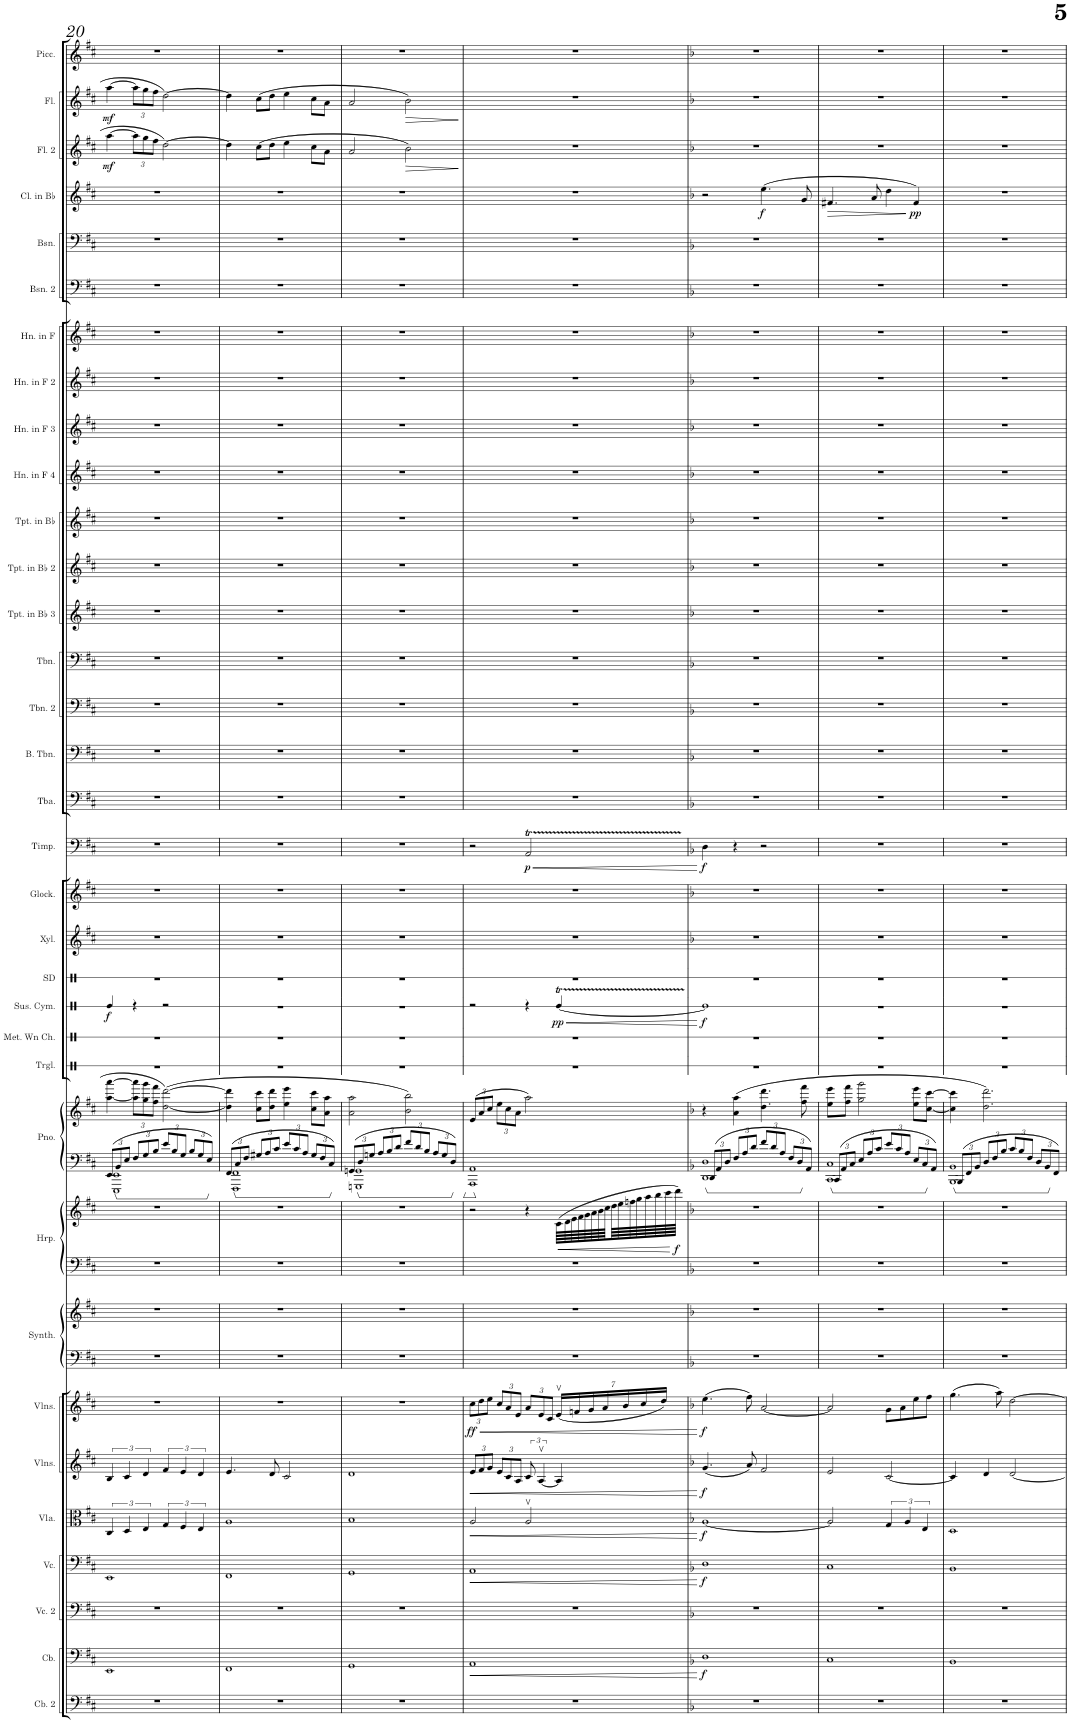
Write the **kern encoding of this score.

**kern	**kern	**dynam	**kern	**kern	**dynam	**kern	**dynam	**kern	**dynam	**kern	**dynam	**kern	**kern	**kern	**kern	**dynam	**kern	**kern	**kern	**kern	**kern	**dynam	**kern	**kern	**kern	**kern	**dynam	**kern	**kern	**kern	**kern	**kern	**kern	**kern	**kern	**kern	**kern	**kern	**kern	**kern	**kern	**dynam	**kern	**dynam	**kern	**dynam	**kern
*part34	*part33	*part33	*part32	*part31	*part31	*part30	*part30	*part29	*part29	*part28	*part28	*part27	*part27	*part26	*part26	*part26	*part25	*part25	*part24	*part23	*part22	*part22	*part21	*part20	*part19	*part18	*part18	*part17	*part16	*part15	*part14	*part13	*part12	*part11	*part10	*part9	*part8	*part7	*part6	*part5	*part4	*part4	*part3	*part3	*part2	*part2	*part1
*staff37	*staff36	*staff36	*staff35	*staff34	*staff34	*staff33	*staff33	*staff32	*staff32	*staff31	*staff31	*staff30	*staff29	*staff28	*staff27	*staff27/28	*staff26	*staff25	*staff24	*staff23	*staff22	*staff22	*staff21	*staff20	*staff19	*staff18	*staff18	*staff17	*staff16	*staff15	*staff14	*staff13	*staff12	*staff11	*staff10	*staff9	*staff8	*staff7	*staff6	*staff5	*staff4	*staff4	*staff3	*staff3	*staff2	*staff2	*staff1
*I"Contrabass 2	*I"Contrabass	*	*I"Violoncello 2	*I"Violoncello	*	*I"Viola	*	*I"Violins	*	*I"Violins	*	*I"Saw Synthesizer	*	*I"Harp	*	*	*I"Piano	*	*I"Triangle	*I"Metal Wind Chimes	*I"Suspended Cymbal	*	*I"Snare Drum	*I"Xylophone	*I"Glockenspiel	*I"Timpani	*	*I"Tuba	*I"Bass Trombone	*I"Trombone 2	*I"Trombone	*I"Trumpet in Bb 3	*I"Trumpet in Bb 2	*I"Trumpet in Bb	*I"Horn in F 4	*I"Horn in F 3	*I"Horn in F 2	*I"Horn in F	*I"Bassoon 2	*I"Bassoon	*I"Clarinet in Bb	*	*I"Flute 2	*	*I"Flute	*	*I"Piccolo
*I'Cb. 2	*I'Cb.	*	*I'Vc. 2	*I'Vc.	*	*I'Vla.	*	*I'Vlns.	*	*I'Vlns.	*	*I'Synth.	*	*I'Hrp.	*	*	*I'Pno.	*	*I'Trgl.	*I'Met. Wn Ch.	*I'Sus. Cym.	*	*I'SD	*I'Xyl.	*I'Glock.	*I'Timp.	*	*I'Tba.	*I'B. Tbn.	*I'Tbn. 2	*I'Tbn.	*I'Tpt. in Bb 3	*I'Tpt. in Bb 2	*I'Tpt. in Bb	*I'Hn. in F 4	*I'Hn. in F 3	*I'Hn. in F 2	*I'Hn. in F	*I'Bsn. 2	*I'Bsn.	*I'Cl. in Bb	*	*I'Fl. 2	*	*I'Fl.	*	*I'Picc.
!!LO:PB:g=z
*clefF4	*clefF4	*	*clefF4	*clefF4	*	*clefC3	*	*clefG2	*	*clefG2	*	*clefF4	*clefG2	*clefF4	*clefG2	*	*clefF4	*clefG2	*clefX	*clefX	*clefX	*	*clefX	*clefG2	*clefG2	*clefF4	*	*clefF4	*clefF4	*clefF4	*clefF4	*clefG2	*clefG2	*clefG2	*clefG2	*clefG2	*clefG2	*clefG2	*clefF4	*clefF4	*clefG2	*	*clefG2	*	*clefG2	*	*clefG2
*Trd7c12	*Trd7c12	*	*	*	*	*	*	*	*	*	*	*	*	*	*	*	*	*	*	*	*	*	*	*Trd-7c-12	*Trd-14c-24	*	*	*	*	*	*	*Trd1c2	*Trd1c2	*Trd1c2	*Trd4c7	*Trd4c7	*Trd4c7	*Trd4c7	*	*	*Trd1c2	*	*	*	*	*	*Trd-7c-12
*k[f#c#]	*k[f#c#]	*	*k[f#c#]	*k[f#c#]	*	*k[f#c#]	*	*k[f#c#]	*	*k[f#c#]	*	*k[f#c#]	*k[f#c#]	*k[f#c#]	*k[f#c#]	*	*k[f#c#]	*k[f#c#]	*k[]	*k[]	*k[]	*	*k[]	*k[f#c#]	*k[f#c#]	*k[f#c#]	*	*k[f#c#]	*k[f#c#]	*k[f#c#]	*k[f#c#]	*k[f#c#]	*k[f#c#]	*k[f#c#]	*k[f#c#]	*k[f#c#]	*k[f#c#]	*k[f#c#]	*k[f#c#]	*k[f#c#]	*k[f#c#]	*	*k[f#c#]	*	*k[f#c#]	*	*k[f#c#]
*M4/4	*M4/4	*	*M4/4	*M4/4	*	*M4/4	*	*M4/4	*	*M4/4	*	*M4/4	*M4/4	*M4/4	*M4/4	*	*M4/4	*M4/4	*M4/4	*M4/4	*M4/4	*	*M4/4	*M4/4	*M4/4	*M4/4	*	*M4/4	*M4/4	*M4/4	*M4/4	*M4/4	*M4/4	*M4/4	*M4/4	*M4/4	*M4/4	*M4/4	*M4/4	*M4/4	*M4/4	*	*M4/4	*	*M4/4	*	*M4/4
*	*	*	*	*	*	*	*	*	*	*	*	*	*	*	*	*	*Xbrackettup	*	*	*	*	*	*	*	*	*	*	*	*	*	*	*	*	*	*	*	*	*	*	*	*	*	*	*	*	*	*
=20	=20	=20	=20	=20	=20	=20	=20	=20	=20	=20	=20	=20	=20	=20	=20	=20	=20	=20	=20	=20	=20	=20	=20	=20	=20	=20	=20	=20	=20	=20	=20	=20	=20	=20	=20	=20	=20	=20	=20	=20	=20	=20	=20	=20	=20	=20	=20
*	*	*	*	*	*	*	*	*	*	*	*	*	*	*	*	*	*^	*	*	*	*	*	*	*	*	*	*	*	*	*	*	*	*	*	*	*	*	*	*	*	*	*	*	*	*	*	*
!	!	!	!	!	!	!	!	!	!	!	!	!	!	!	!	!	!	!	!	!	!	!	!LO:DY:b	!	!	!	!	!	!	!	!	!	!	!	!	!	!	!	!	!	!	!	!	!	!LO:DY:b	!	!LO:DY:b	!
1r	1EE	.	1r	1EE	.	6C#/	.	6B/	.	1r	.	1r	1r	1r	1r	.	12EE/L	1EEE 1EE	[4aa\ [4aaa\	1r	1r	4Re/	f	1r	1r	1r	1r	.	1r	1r	1r	1r	1r	1r	1r	1r	1r	1r	1r	1r	1r	1r	.	[4aa\	mf	[4aa\	mf	1r
.	.	.	.	.	.	.	.	.	.	.	.	.	.	.	.	.	12BB/	.	.	.	.	.	.	.	.	.	.	.	.	.	.	.	.	.	.	.	.	.	.	.	.	.	.	.	.	.	.	.
.	.	.	.	.	.	6D/	.	6c#/	.	.	.	.	.	.	.	.	12E/J	.	.	.	.	.	.	.	.	.	.	.	.	.	.	.	.	.	.	.	.	.	.	.	.	.	.	.	.	.	.	.
*	*	*	*	*	*	*	*	*	*	*	*	*	*	*	*	*	*	*	*Xbrackettup	*	*	*	*	*	*	*	*	*	*	*	*	*	*	*	*	*	*	*	*	*	*	*	*	*Xbrackettup	*	*Xbrackettup	*	*
.	.	.	.	.	.	.	.	.	.	.	.	.	.	.	.	.	12F#/L	.	12aa\] 12aaa\]L	.	.	4r	.	.	.	.	.	.	.	.	.	.	.	.	.	.	.	.	.	.	.	.	.	12aa\L]	.	12aa\L]	.	.
.	.	.	.	.	.	6E/	.	6d/	.	.	.	.	.	.	.	.	12G/	.	12gg\ 12ggg\	.	.	.	.	.	.	.	.	.	.	.	.	.	.	.	.	.	.	.	.	.	.	.	.	12gg\	.	12gg\	.	.
.	.	.	.	.	.	.	.	.	.	.	.	.	.	.	.	.	12B/J	.	12ff#\ 12fff#\J	.	.	.	.	.	.	.	.	.	.	.	.	.	.	.	.	.	.	.	.	.	.	.	.	12ff#\J	.	12ff#\J	.	.
.	.	.	.	.	.	6G/	.	6f#/	.	.	.	.	.	.	.	.	12e/L	.	([2dd\ [2ddd\	.	.	2r	.	.	.	.	.	.	.	.	.	.	.	.	.	.	.	.	.	.	.	.	.	[2dd\	.	[2dd\	.	.
.	.	.	.	.	.	.	.	.	.	.	.	.	.	.	.	.	12B/	.	.	.	.	.	.	.	.	.	.	.	.	.	.	.	.	.	.	.	.	.	.	.	.	.	.	.	.	.	.	.
.	.	.	.	.	.	6F#/	.	6e/	.	.	.	.	.	.	.	.	12G/J	.	.	.	.	.	.	.	.	.	.	.	.	.	.	.	.	.	.	.	.	.	.	.	.	.	.	.	.	.	.	.
.	.	.	.	.	.	.	.	.	.	.	.	.	.	.	.	.	12B/L	.	.	.	.	.	.	.	.	.	.	.	.	.	.	.	.	.	.	.	.	.	.	.	.	.	.	.	.	.	.	.
.	.	.	.	.	.	6E/	.	6d/	.	.	.	.	.	.	.	.	12G/	.	.	.	.	.	.	.	.	.	.	.	.	.	.	.	.	.	.	.	.	.	.	.	.	.	.	.	.	.	.	.
.	.	.	.	.	.	.	.	.	.	.	.	.	.	.	.	.	12E/J	.	.	.	.	.	.	.	.	.	.	.	.	.	.	.	.	.	.	.	.	.	.	.	.	.	.	.	.	.	.	.
=21	=21	=21	=21	=21	=21	=21	=21	=21	=21	=21	=21	=21	=21	=21	=21	=21	=21	=21	=21	=21	=21	=21	=21	=21	=21	=21	=21	=21	=21	=21	=21	=21	=21	=21	=21	=21	=21	=21	=21	=21	=21	=21	=21	=21	=21	=21	=21	=21
1r	1FF#	.	1r	1FF#	.	1A	.	4.e/	.	1r	.	1r	1r	1r	1r	.	12FF#/L	1FFF# 1FF#	4dd\] 4ddd\]	1r	1r	1r	.	1r	1r	1r	1r	.	1r	1r	1r	1r	1r	1r	1r	1r	1r	1r	1r	1r	1r	1r	.	4dd\]	.	4dd\]	.	1r
.	.	.	.	.	.	.	.	.	.	.	.	.	.	.	.	.	12C#/	.	.	.	.	.	.	.	.	.	.	.	.	.	.	.	.	.	.	.	.	.	.	.	.	.	.	.	.	.	.	.
.	.	.	.	.	.	.	.	.	.	.	.	.	.	.	.	.	12F#/J	.	.	.	.	.	.	.	.	.	.	.	.	.	.	.	.	.	.	.	.	.	.	.	.	.	.	.	.	.	.	.
.	.	.	.	.	.	.	.	.	.	.	.	.	.	.	.	.	12G#X/L	.	8cc#\ 8ccc#\L	.	.	.	.	.	.	.	.	.	.	.	.	.	.	.	.	.	.	.	.	.	.	.	.	(8cc#\L	.	(8cc#\L	.	.
.	.	.	.	.	.	.	.	.	.	.	.	.	.	.	.	.	12A/	.	.	.	.	.	.	.	.	.	.	.	.	.	.	.	.	.	.	.	.	.	.	.	.	.	.	.	.	.	.	.
.	.	.	.	.	.	.	.	8d/	.	.	.	.	.	.	.	.	.	.	8dd\ 8ddd\J	.	.	.	.	.	.	.	.	.	.	.	.	.	.	.	.	.	.	.	.	.	.	.	.	8dd\J	.	8dd\J	.	.
.	.	.	.	.	.	.	.	.	.	.	.	.	.	.	.	.	12c#/J	.	.	.	.	.	.	.	.	.	.	.	.	.	.	.	.	.	.	.	.	.	.	.	.	.	.	.	.	.	.	.
.	.	.	.	.	.	.	.	2c#/	.	.	.	.	.	.	.	.	12e/L	.	4ee\ 4eee\	.	.	.	.	.	.	.	.	.	.	.	.	.	.	.	.	.	.	.	.	.	.	.	.	4ee\	.	4ee\	.	.
.	.	.	.	.	.	.	.	.	.	.	.	.	.	.	.	.	12c#/	.	.	.	.	.	.	.	.	.	.	.	.	.	.	.	.	.	.	.	.	.	.	.	.	.	.	.	.	.	.	.
.	.	.	.	.	.	.	.	.	.	.	.	.	.	.	.	.	12A/J	.	.	.	.	.	.	.	.	.	.	.	.	.	.	.	.	.	.	.	.	.	.	.	.	.	.	.	.	.	.	.
.	.	.	.	.	.	.	.	.	.	.	.	.	.	.	.	.	12G#/L	.	8cc#\ 8ccc#\L	.	.	.	.	.	.	.	.	.	.	.	.	.	.	.	.	.	.	.	.	.	.	.	.	8cc#\L	.	8cc#\L	.	.
.	.	.	.	.	.	.	.	.	.	.	.	.	.	.	.	.	12F#/	.	.	.	.	.	.	.	.	.	.	.	.	.	.	.	.	.	.	.	.	.	.	.	.	.	.	.	.	.	.	.
.	.	.	.	.	.	.	.	.	.	.	.	.	.	.	.	.	.	.	8a\ 8aa\J	.	.	.	.	.	.	.	.	.	.	.	.	.	.	.	.	.	.	.	.	.	.	.	.	8a\J	.	8a\J	.	.
.	.	.	.	.	.	.	.	.	.	.	.	.	.	.	.	.	12C#/J	.	.	.	.	.	.	.	.	.	.	.	.	.	.	.	.	.	.	.	.	.	.	.	.	.	.	.	.	.	.	.
=22	=22	=22	=22	=22	=22	=22	=22	=22	=22	=22	=22	=22	=22	=22	=22	=22	=22	=22	=22	=22	=22	=22	=22	=22	=22	=22	=22	=22	=22	=22	=22	=22	=22	=22	=22	=22	=22	=22	=22	=22	=22	=22	=22	=22	=22	=22	=22	=22
1r	1GG	.	1r	1GG	.	1B	.	1d	.	1r	.	1r	1r	1r	1r	.	12GGn/L	1GGGn 1GG	2a\ 2aa\	1r	1r	1r	.	1r	1r	1r	1r	.	1r	1r	1r	1r	1r	1r	1r	1r	1r	1r	1r	1r	1r	1r	.	2a/	.	2a/	.	1r
.	.	.	.	.	.	.	.	.	.	.	.	.	.	.	.	.	12D/	.	.	.	.	.	.	.	.	.	.	.	.	.	.	.	.	.	.	.	.	.	.	.	.	.	.	.	.	.	.	.
.	.	.	.	.	.	.	.	.	.	.	.	.	.	.	.	.	12Gn/J	.	.	.	.	.	.	.	.	.	.	.	.	.	.	.	.	.	.	.	.	.	.	.	.	.	.	.	.	.	.	.
.	.	.	.	.	.	.	.	.	.	.	.	.	.	.	.	.	12A/L	.	.	.	.	.	.	.	.	.	.	.	.	.	.	.	.	.	.	.	.	.	.	.	.	.	.	.	.	.	.	.
.	.	.	.	.	.	.	.	.	.	.	.	.	.	.	.	.	12B/	.	.	.	.	.	.	.	.	.	.	.	.	.	.	.	.	.	.	.	.	.	.	.	.	.	.	.	.	.	.	.
.	.	.	.	.	.	.	.	.	.	.	.	.	.	.	.	.	12d/J	.	.	.	.	.	.	.	.	.	.	.	.	.	.	.	.	.	.	.	.	.	.	.	.	.	.	.	.	.	.	.
!	!	!	!	!	!	!	!	!	!	!	!	!	!	!	!	!	!	!	!	!	!	!	!	!	!	!	!	!	!	!	!	!	!	!	!	!	!	!	!	!	!	!	!	!	!LO:HP:b	!	!LO:HP:b	!
.	.	.	.	.	.	.	.	.	.	.	.	.	.	.	.	.	12f#/L	.	2b\ 2bb\)	.	.	.	.	.	.	.	.	.	.	.	.	.	.	.	.	.	.	.	.	.	.	.	.	2b\)	>	2b\)	>	.
.	.	.	.	.	.	.	.	.	.	.	.	.	.	.	.	.	12d/	.	.	.	.	.	.	.	.	.	.	.	.	.	.	.	.	.	.	.	.	.	.	.	.	.	.	.	.	.	.	.
.	.	.	.	.	.	.	.	.	.	.	.	.	.	.	.	.	12B/J	.	.	.	.	.	.	.	.	.	.	.	.	.	.	.	.	.	.	.	.	.	.	.	.	.	.	.	.	.	.	.
.	.	.	.	.	.	.	.	.	.	.	.	.	.	.	.	.	12A/L	.	.	.	.	.	.	.	.	.	.	.	.	.	.	.	.	.	.	.	.	.	.	.	.	.	.	.	.	.	.	.
.	.	.	.	.	.	.	.	.	.	.	.	.	.	.	.	.	12G/	.	.	.	.	.	.	.	.	.	.	.	.	.	.	.	.	.	.	.	.	.	.	.	.	.	.	.	.	.	.	.
.	.	.	.	.	.	.	.	.	.	.	.	.	.	.	.	.	12D/J	.	.	.	.	.	.	.	.	.	.	.	.	.	.	.	.	.	.	.	.	.	.	.	.	.	.	.	.	.	.	.
*	*	*	*	*	*	*	*	*	*	*	*	*	*	*	*	*	*v	*v	*	*	*	*	*	*	*	*	*	*	*	*	*	*	*	*	*	*	*	*	*	*	*	*	*	*	*	*	*	*
.	.	.	.	.	.	.	.	.	.	.	.	.	.	.	.	.	.	.	.	.	.	.	.	.	.	.	.	.	.	.	.	.	.	.	.	.	.	.	.	.	.	.	.	]	.	]	.
=23	=23	=23	=23	=23	=23	=23	=23	=23	=23	=23	=23	=23	=23	=23	=23	=23	=23	=23	=23	=23	=23	=23	=23	=23	=23	=23	=23	=23	=23	=23	=23	=23	=23	=23	=23	=23	=23	=23	=23	=23	=23	=23	=23	=23	=23	=23	=23
*	*	*	*	*	*	*	*	*Xbrackettup	*	*Xbrackettup	*	*	*	*	*	*	*	*	*	*	*	*	*	*	*	*	*	*	*	*	*	*	*	*	*	*	*	*	*	*	*	*	*	*	*	*	*
!	!	!	!	!	!	!	!	!	!	!	!LO:DY:b	!	!	!	!	!	!	!	!	!	!	!	!	!	!	!	!	!	!	!	!	!	!	!	!	!	!	!	!	!	!	!	!	!	!	!	!
1r	1AA	.	1r	1AA	.	2A/	.	12e/L	.	12cc#\L	ff	1r	1r	1r	2r	.	1AAA 1AA	(12e/L	1r	1r	2r	.	1r	1r	1r	2r	.	1r	1r	1r	1r	1r	1r	1r	1r	1r	1r	1r	1r	1r	1r	.	1r	.	1r	.	1r
.	.	.	.	.	.	.	.	12f#/	.	12dd\	.	.	.	.	.	.	.	12a/	.	.	.	.	.	.	.	.	.	.	.	.	.	.	.	.	.	.	.	.	.	.	.	.	.	.	.	.	.
.	.	.	.	.	.	.	.	12g/J	.	12ee\J	.	.	.	.	.	.	.	12cc#/J	.	.	.	.	.	.	.	.	.	.	.	.	.	.	.	.	.	.	.	.	.	.	.	.	.	.	.	.	.
.	.	.	.	.	.	.	.	12e/L	.	12cc#/L	.	.	.	.	.	.	.	12ee\L	.	.	.	.	.	.	.	.	.	.	.	.	.	.	.	.	.	.	.	.	.	.	.	.	.	.	.	.	.
.	.	.	.	.	.	.	.	12c#/	.	12a/	.	.	.	.	.	.	.	12cc#\	.	.	.	.	.	.	.	.	.	.	.	.	.	.	.	.	.	.	.	.	.	.	.	.	.	.	.	.	.
.	.	.	.	.	.	.	.	12A/J	.	12e/J	.	.	.	.	.	.	.	12a\J	.	.	.	.	.	.	.	.	.	.	.	.	.	.	.	.	.	.	.	.	.	.	.	.	.	.	.	.	.
*	*	*	*	*	*	*	*	*brackettup	*	*	*	*	*	*	*	*	*	*	*	*	*	*	*	*	*	*	*	*	*	*	*	*	*	*	*	*	*	*	*	*	*	*	*	*	*	*	*
!	!	!	!	!	!	!	!	!	!	!	!	!	!	!	!	!	!	!	!	!	!	!	!	!	!	!	!LO:DY:b	!	!	!	!	!	!	!	!	!	!	!	!	!	!	!	!	!	!	!	!
.	.	.	.	.	.	2Av/	.	12c#/	.	12a/L	.	.	.	.	4r	.	.	2aa\)	.	.	4r	.	.	.	.	2AAT/	p	.	.	.	.	.	.	.	.	.	.	.	.	.	.	.	.	.	.	.	.
.	.	.	.	.	.	.	.	[6Av/	.	12e/	.	.	.	.	.	.	.	.	.	.	.	.	.	.	.	.	.	.	.	.	.	.	.	.	.	.	.	.	.	.	.	.	.	.	.	.	.
.	.	.	.	.	.	.	.	.	.	12c#/J	.	.	.	.	.	.	.	.	.	.	.	.	.	.	.	.	.	.	.	.	.	.	.	.	.	.	.	.	.	.	.	.	.	.	.	.	.
!	!	!	!	!	!	!	!	!	!	!	!	!	!	!	!	!	!	!	!	!	!	!LO:DY:b	!	!	!	!	!	!	!	!	!	!	!	!	!	!	!	!	!	!	!	!	!	!	!	!	!
.	.	.	.	.	.	.	.	4A/]	.	(28ev/LL	.	.	.	.	(64c#\LLLL	.	.	.	.	.	[4Ret/	pp	.	.	.	.	.	.	.	.	.	.	.	.	.	.	.	.	.	.	.	.	.	.	.	.	.
.	.	.	.	.	.	.	.	.	.	.	.	.	.	.	64d\	.	.	.	.	.	.	.	.	.	.	.	.	.	.	.	.	.	.	.	.	.	.	.	.	.	.	.	.	.	.	.	.
.	.	.	.	.	.	.	.	.	.	.	.	.	.	.	64e\	.	.	.	.	.	.	.	.	.	.	.	.	.	.	.	.	.	.	.	.	.	.	.	.	.	.	.	.	.	.	.	.
.	.	.	.	.	.	.	.	.	.	28fn/	.	.	.	.	.	.	.	.	.	.	.	.	.	.	.	.	.	.	.	.	.	.	.	.	.	.	.	.	.	.	.	.	.	.	.	.	.
.	.	.	.	.	.	.	.	.	.	.	.	.	.	.	64f#\	.	.	.	.	.	.	.	.	.	.	.	.	.	.	.	.	.	.	.	.	.	.	.	.	.	.	.	.	.	.	.	.
.	.	.	.	.	.	.	.	.	.	.	.	.	.	.	64g\	.	.	.	.	.	.	.	.	.	.	.	.	.	.	.	.	.	.	.	.	.	.	.	.	.	.	.	.	.	.	.	.
.	.	.	.	.	.	.	.	.	.	28g/	.	.	.	.	.	.	.	.	.	.	.	.	.	.	.	.	.	.	.	.	.	.	.	.	.	.	.	.	.	.	.	.	.	.	.	.	.
.	.	.	.	.	.	.	.	.	.	.	.	.	.	.	64a\	.	.	.	.	.	.	.	.	.	.	.	.	.	.	.	.	.	.	.	.	.	.	.	.	.	.	.	.	.	.	.	.
.	.	.	.	.	.	.	.	.	.	.	.	.	.	.	64b\	.	.	.	.	.	.	.	.	.	.	.	.	.	.	.	.	.	.	.	.	.	.	.	.	.	.	.	.	.	.	.	.
.	.	.	.	.	.	.	.	.	.	28a/	.	.	.	.	.	.	.	.	.	.	.	.	.	.	.	.	.	.	.	.	.	.	.	.	.	.	.	.	.	.	.	.	.	.	.	.	.
.	.	.	.	.	.	.	.	.	.	.	.	.	.	.	64cc#\	.	.	.	.	.	.	.	.	.	.	.	.	.	.	.	.	.	.	.	.	.	.	.	.	.	.	.	.	.	.	.	.
.	.	.	.	.	.	.	.	.	.	.	.	.	.	.	64dd\	.	.	.	.	.	.	.	.	.	.	.	.	.	.	.	.	.	.	.	.	.	.	.	.	.	.	.	.	.	.	.	.
.	.	.	.	.	.	.	.	.	.	.	.	.	.	.	64ee\	.	.	.	.	.	.	.	.	.	.	.	.	.	.	.	.	.	.	.	.	.	.	.	.	.	.	.	.	.	.	.	.
.	.	.	.	.	.	.	.	.	.	28b/	.	.	.	.	.	.	.	.	.	.	.	.	.	.	.	.	.	.	.	.	.	.	.	.	.	.	.	.	.	.	.	.	.	.	.	.	.
.	.	.	.	.	.	.	.	.	.	.	.	.	.	.	64ffn\	.	.	.	.	.	.	.	.	.	.	.	.	.	.	.	.	.	.	.	.	.	.	.	.	.	.	.	.	.	.	.	.
.	.	.	.	.	.	.	.	.	.	.	.	.	.	.	64gg\	.	.	.	.	.	.	.	.	.	.	.	.	.	.	.	.	.	.	.	.	.	.	.	.	.	.	.	.	.	.	.	.
.	.	.	.	.	.	.	.	.	.	28cc#/	.	.	.	.	.	.	.	.	.	.	.	.	.	.	.	.	.	.	.	.	.	.	.	.	.	.	.	.	.	.	.	.	.	.	.	.	.
.	.	.	.	.	.	.	.	.	.	.	.	.	.	.	64aa\	.	.	.	.	.	.	.	.	.	.	.	.	.	.	.	.	.	.	.	.	.	.	.	.	.	.	.	.	.	.	.	.
.	.	.	.	.	.	.	.	.	.	.	.	.	.	.	64bb\	.	.	.	.	.	.	.	.	.	.	.	.	.	.	.	.	.	.	.	.	.	.	.	.	.	.	.	.	.	.	.	.
.	.	.	.	.	.	.	.	.	.	28dd/JJ)	.	.	.	.	.	.	.	.	.	.	.	.	.	.	.	.	.	.	.	.	.	.	.	.	.	.	.	.	.	.	.	.	.	.	.	.	.
.	.	.	.	.	.	.	.	.	.	.	.	.	.	.	64ccc#\	.	.	.	.	.	.	.	.	.	.	.	.	.	.	.	.	.	.	.	.	.	.	.	.	.	.	.	.	.	.	.	.
!	!	!	!	!	!	!	!	!	!	!	!	!	!	!	!	!LO:DY:b	!	!	!	!	!	!	!	!	!	!	!	!	!	!	!	!	!	!	!	!	!	!	!	!	!	!	!	!	!	!	!
.	.	.	.	.	.	.	.	.	.	.	.	.	.	.	64ddd\JJJJ)	f	.	.	.	.	.	.	.	.	.	.	.	.	.	.	.	.	.	.	.	.	.	.	.	.	.	.	.	.	.	.	.
=24	=24	=24	=24	=24	=24	=24	=24	=24	=24	=24	=24	=24	=24	=24	=24	=24	=24	=24	=24	=24	=24	=24	=24	=24	=24	=24	=24	=24	=24	=24	=24	=24	=24	=24	=24	=24	=24	=24	=24	=24	=24	=24	=24	=24	=24	=24	=24
*k[b-]	*k[b-]	*	*k[b-]	*k[b-]	*	*k[b-]	*	*k[b-]	*	*k[b-]	*	*k[b-]	*k[b-]	*k[b-]	*k[b-]	*	*k[b-]	*k[b-]	*	*	*	*	*	*k[b-]	*k[b-]	*k[b-]	*	*k[b-]	*k[b-]	*k[b-]	*k[b-]	*k[b-]	*k[b-]	*k[b-]	*k[b-]	*k[b-]	*k[b-]	*k[b-]	*k[b-]	*k[b-]	*k[b-]	*	*k[b-]	*	*k[b-]	*	*k[b-]
*	*	*	*	*	*	*	*	*	*	*	*	*	*	*	*	*	*^	*	*	*	*	*	*	*	*	*	*	*	*	*	*	*	*	*	*	*	*	*	*	*	*	*	*	*	*	*	*
!	!	!LO:DY:b	!	!	!LO:DY:b	!	!LO:DY:b	!	!LO:DY:b	!	!LO:DY:b	!	!	!	!	!	!	!	!	!	!	!	!LO:DY:b	!	!	!	!	!LO:DY:b	!	!	!	!	!	!	!	!	!	!	!	!	!	!	!	!	!	!	!	!
1r	1D	f	1r	1D	f	[1A	f	(4.g/	f	(4.ee\	f	1r	1r	1r	1r	.	12DD/L	1DD 1D	4r	1r	1r	1Re]	f	1r	1r	1r	4D\	f	1r	1r	1r	1r	1r	1r	1r	1r	1r	1r	1r	1r	1r	2r	.	1r	.	1r	.	1r
.	.	.	.	.	.	.	.	.	.	.	.	.	.	.	.	.	12AA/	.	.	.	.	.	.	.	.	.	.	.	.	.	.	.	.	.	.	.	.	.	.	.	.	.	.	.	.	.	.	.
.	.	.	.	.	.	.	.	.	.	.	.	.	.	.	.	.	12D/J	.	.	.	.	.	.	.	.	.	.	.	.	.	.	.	.	.	.	.	.	.	.	.	.	.	.	.	.	.	.	.
.	.	.	.	.	.	.	.	.	.	.	.	.	.	.	.	.	12F/L	.	(4a\ 4aa\	.	.	.	.	.	.	.	4r	.	.	.	.	.	.	.	.	.	.	.	.	.	.	.	.	.	.	.	.	.
.	.	.	.	.	.	.	.	.	.	.	.	.	.	.	.	.	12A/	.	.	.	.	.	.	.	.	.	.	.	.	.	.	.	.	.	.	.	.	.	.	.	.	.	.	.	.	.	.	.
.	.	.	.	.	.	.	.	8a/)	.	8ff\)	.	.	.	.	.	.	.	.	.	.	.	.	.	.	.	.	.	.	.	.	.	.	.	.	.	.	.	.	.	.	.	.	.	.	.	.	.	.
.	.	.	.	.	.	.	.	.	.	.	.	.	.	.	.	.	12d/J	.	.	.	.	.	.	.	.	.	.	.	.	.	.	.	.	.	.	.	.	.	.	.	.	.	.	.	.	.	.	.
!	!	!	!	!	!	!	!	!	!	!	!	!	!	!	!	!	!	!	!	!	!	!	!	!	!	!	!	!	!	!	!	!	!	!	!	!	!	!	!	!	!	!	!LO:DY:b	!	!	!	!	!
.	.	.	.	.	.	.	.	2f/	.	[2a/	.	.	.	.	.	.	12f/L	.	4.dd\ 4.ddd\	.	.	.	.	.	.	.	2r	.	.	.	.	.	.	.	.	.	.	.	.	.	.	(4.ee\	f	.	.	.	.	.
.	.	.	.	.	.	.	.	.	.	.	.	.	.	.	.	.	12d/	.	.	.	.	.	.	.	.	.	.	.	.	.	.	.	.	.	.	.	.	.	.	.	.	.	.	.	.	.	.	.
.	.	.	.	.	.	.	.	.	.	.	.	.	.	.	.	.	12A/J	.	.	.	.	.	.	.	.	.	.	.	.	.	.	.	.	.	.	.	.	.	.	.	.	.	.	.	.	.	.	.
.	.	.	.	.	.	.	.	.	.	.	.	.	.	.	.	.	12F/L	.	.	.	.	.	.	.	.	.	.	.	.	.	.	.	.	.	.	.	.	.	.	.	.	.	.	.	.	.	.	.
.	.	.	.	.	.	.	.	.	.	.	.	.	.	.	.	.	12D/	.	.	.	.	.	.	.	.	.	.	.	.	.	.	.	.	.	.	.	.	.	.	.	.	.	.	.	.	.	.	.
.	.	.	.	.	.	.	.	.	.	.	.	.	.	.	.	.	.	.	8ff\ 8fff\	.	.	.	.	.	.	.	.	.	.	.	.	.	.	.	.	.	.	.	.	.	.	8g/	.	.	.	.	.	.
.	.	.	.	.	.	.	.	.	.	.	.	.	.	.	.	.	12AA/J	.	.	.	.	.	.	.	.	.	.	.	.	.	.	.	.	.	.	.	.	.	.	.	.	.	.	.	.	.	.	.
=25	=25	=25	=25	=25	=25	=25	=25	=25	=25	=25	=25	=25	=25	=25	=25	=25	=25	=25	=25	=25	=25	=25	=25	=25	=25	=25	=25	=25	=25	=25	=25	=25	=25	=25	=25	=25	=25	=25	=25	=25	=25	=25	=25	=25	=25	=25	=25	=25
!	!	!	!	!	!	!	!	!	!	!	!	!	!	!	!	!	!	!	!	!	!	!	!	!	!	!	!	!	!	!	!	!	!	!	!	!	!	!	!	!	!	!	!LO:HP:b	!	!	!	!	!
1r	1C	.	1r	1C	.	2A/]	.	2e/	.	2a/]	.	1r	1r	1r	1r	.	12CC/L	1CC 1C	8ee\ 8eee\L	1r	1r	1r	.	1r	1r	1r	1r	.	1r	1r	1r	1r	1r	1r	1r	1r	1r	1r	1r	1r	1r	4.f#X/	>	1r	.	1r	.	1r
.	.	.	.	.	.	.	.	.	.	.	.	.	.	.	.	.	12AA/	.	.	.	.	.	.	.	.	.	.	.	.	.	.	.	.	.	.	.	.	.	.	.	.	.	.	.	.	.	.	.
.	.	.	.	.	.	.	.	.	.	.	.	.	.	.	.	.	.	.	8ff\ 8fff\J	.	.	.	.	.	.	.	.	.	.	.	.	.	.	.	.	.	.	.	.	.	.	.	.	.	.	.	.	.
.	.	.	.	.	.	.	.	.	.	.	.	.	.	.	.	.	12C/J	.	.	.	.	.	.	.	.	.	.	.	.	.	.	.	.	.	.	.	.	.	.	.	.	.	.	.	.	.	.	.
.	.	.	.	.	.	.	.	.	.	.	.	.	.	.	.	.	12E/L	.	2gg\ 2ggg\	.	.	.	.	.	.	.	.	.	.	.	.	.	.	.	.	.	.	.	.	.	.	.	.	.	.	.	.	.
.	.	.	.	.	.	.	.	.	.	.	.	.	.	.	.	.	12A/	.	.	.	.	.	.	.	.	.	.	.	.	.	.	.	.	.	.	.	.	.	.	.	.	.	.	.	.	.	.	.
.	.	.	.	.	.	.	.	.	.	.	.	.	.	.	.	.	.	.	.	.	.	.	.	.	.	.	.	.	.	.	.	.	.	.	.	.	.	.	.	.	.	8a/	.	.	.	.	.	.
.	.	.	.	.	.	.	.	.	.	.	.	.	.	.	.	.	12c/J	.	.	.	.	.	.	.	.	.	.	.	.	.	.	.	.	.	.	.	.	.	.	.	.	.	.	.	.	.	.	.
.	.	.	.	.	.	6G/	.	[2c/	.	8g\L	.	.	.	.	.	.	12e/L	.	.	.	.	.	.	.	.	.	.	.	.	.	.	.	.	.	.	.	.	.	.	.	.	4dd\	.	.	.	.	.	.
.	.	.	.	.	.	.	.	.	.	.	.	.	.	.	.	.	12c/	.	.	.	.	.	.	.	.	.	.	.	.	.	.	.	.	.	.	.	.	.	.	.	.	.	.	.	.	.	.	.
.	.	.	.	.	.	.	.	.	.	8a\	.	.	.	.	.	.	.	.	.	.	.	.	.	.	.	.	.	.	.	.	.	.	.	.	.	.	.	.	.	.	.	.	.	.	.	.	.	.
.	.	.	.	.	.	6A/	.	.	.	.	.	.	.	.	.	.	12A/J	.	.	.	.	.	.	.	.	.	.	.	.	.	.	.	.	.	.	.	.	.	.	.	.	.	.	.	.	.	.	.
!	!	!	!	!	!	!	!	!	!	!	!	!	!	!	!	!	!	!	!	!	!	!	!	!	!	!	!	!	!	!	!	!	!	!	!	!	!	!	!	!	!	!	!LO:DY:n=1:b	!	!	!	!	!
.	.	.	.	.	.	.	.	.	.	8ee\	.	.	.	.	.	.	12E/L	.	8ee\ 8eee\L	.	.	.	.	.	.	.	.	.	.	.	.	.	.	.	.	.	.	.	.	.	.	4f#/)	] pp	.	.	.	.	.
.	.	.	.	.	.	6E/	.	.	.	.	.	.	.	.	.	.	12C/	.	.	.	.	.	.	.	.	.	.	.	.	.	.	.	.	.	.	.	.	.	.	.	.	.	.	.	.	.	.	.
.	.	.	.	.	.	.	.	.	.	8ff\J	.	.	.	.	.	.	.	.	[8cc\ [8ccc\J	.	.	.	.	.	.	.	.	.	.	.	.	.	.	.	.	.	.	.	.	.	.	.	.	.	.	.	.	.
.	.	.	.	.	.	.	.	.	.	.	.	.	.	.	.	.	12AA/J	.	.	.	.	.	.	.	.	.	.	.	.	.	.	.	.	.	.	.	.	.	.	.	.	.	.	.	.	.	.	.
=26	=26	=26	=26	=26	=26	=26	=26	=26	=26	=26	=26	=26	=26	=26	=26	=26	=26	=26	=26	=26	=26	=26	=26	=26	=26	=26	=26	=26	=26	=26	=26	=26	=26	=26	=26	=26	=26	=26	=26	=26	=26	=26	=26	=26	=26	=26	=26	=26
1r	1BB-	.	1r	1BB-	.	1D	.	4c/]	.	(4.gg\	.	1r	1r	1r	1r	.	12BBB-/L	1BBB- 1BB-	4cc\] 4ccc\]	1r	1r	1r	.	1r	1r	1r	1r	.	1r	1r	1r	1r	1r	1r	1r	1r	1r	1r	1r	1r	1r	1r	.	1r	.	1r	.	1r
.	.	.	.	.	.	.	.	.	.	.	.	.	.	.	.	.	12FF/	.	.	.	.	.	.	.	.	.	.	.	.	.	.	.	.	.	.	.	.	.	.	.	.	.	.	.	.	.	.	.
.	.	.	.	.	.	.	.	.	.	.	.	.	.	.	.	.	12BB-/J	.	.	.	.	.	.	.	.	.	.	.	.	.	.	.	.	.	.	.	.	.	.	.	.	.	.	.	.	.	.	.
.	.	.	.	.	.	.	.	4d/	.	.	.	.	.	.	.	.	12D/L	.	2.dd\ 2.ddd\)	.	.	.	.	.	.	.	.	.	.	.	.	.	.	.	.	.	.	.	.	.	.	.	.	.	.	.	.	.
.	.	.	.	.	.	.	.	.	.	.	.	.	.	.	.	.	12F/	.	.	.	.	.	.	.	.	.	.	.	.	.	.	.	.	.	.	.	.	.	.	.	.	.	.	.	.	.	.	.
.	.	.	.	.	.	.	.	.	.	8aa\)	.	.	.	.	.	.	.	.	.	.	.	.	.	.	.	.	.	.	.	.	.	.	.	.	.	.	.	.	.	.	.	.	.	.	.	.	.	.
.	.	.	.	.	.	.	.	.	.	.	.	.	.	.	.	.	12B-/J	.	.	.	.	.	.	.	.	.	.	.	.	.	.	.	.	.	.	.	.	.	.	.	.	.	.	.	.	.	.	.
.	.	.	.	.	.	.	.	[2d/	.	[2dd\	.	.	.	.	.	.	12c/L	.	.	.	.	.	.	.	.	.	.	.	.	.	.	.	.	.	.	.	.	.	.	.	.	.	.	.	.	.	.	.
.	.	.	.	.	.	.	.	.	.	.	.	.	.	.	.	.	12B-/	.	.	.	.	.	.	.	.	.	.	.	.	.	.	.	.	.	.	.	.	.	.	.	.	.	.	.	.	.	.	.
.	.	.	.	.	.	.	.	.	.	.	.	.	.	.	.	.	12F/J	.	.	.	.	.	.	.	.	.	.	.	.	.	.	.	.	.	.	.	.	.	.	.	.	.	.	.	.	.	.	.
.	.	.	.	.	.	.	.	.	.	.	.	.	.	.	.	.	12D/L	.	.	.	.	.	.	.	.	.	.	.	.	.	.	.	.	.	.	.	.	.	.	.	.	.	.	.	.	.	.	.
.	.	.	.	.	.	.	.	.	.	.	.	.	.	.	.	.	12BB-/	.	.	.	.	.	.	.	.	.	.	.	.	.	.	.	.	.	.	.	.	.	.	.	.	.	.	.	.	.	.	.
.	.	.	.	.	.	.	.	.	.	.	.	.	.	.	.	.	12FF/J	.	.	.	.	.	.	.	.	.	.	.	.	.	.	.	.	.	.	.	.	.	.	.	.	.	.	.	.	.	.	.
*	*	*	*	*	*	*	*	*	*	*	*	*	*	*	*	*	*v	*v	*	*	*	*	*	*	*	*	*	*	*	*	*	*	*	*	*	*	*	*	*	*	*	*	*	*	*	*	*	*
=	=	=	=	=	=	=	=	=	=	=	=	=	=	=	=	=	=	=	=	=	=	=	=	=	=	=	=	=	=	=	=	=	=	=	=	=	=	=	=	=	=	=	=	=	=	=	=
*-	*-	*-	*-	*-	*-	*-	*-	*-	*-	*-	*-	*-	*-	*-	*-	*-	*-	*-	*-	*-	*-	*-	*-	*-	*-	*-	*-	*-	*-	*-	*-	*-	*-	*-	*-	*-	*-	*-	*-	*-	*-	*-	*-	*-	*-	*-	*-
